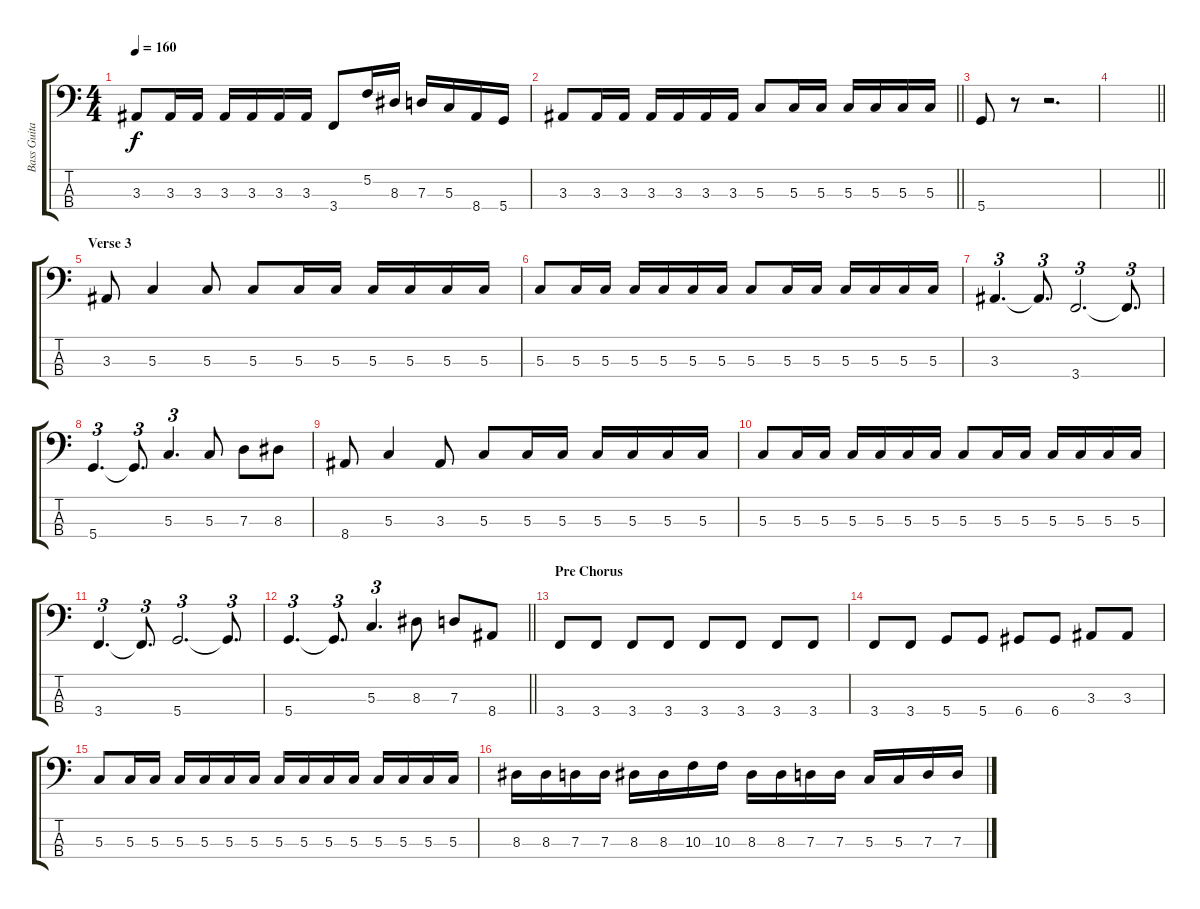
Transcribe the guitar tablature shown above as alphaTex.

\track ("Bass Guitar - Frédéric Leclercq" "Bass Guita") {instrument electricbasspick}
\staff {score tabs}
\tuning (F2 C2 G1 D1) {hide}
\ts (4 4)
\tempo 160
\clef f4
\ks c
3.3.8{dy f} 3.3.16 3.3.16 3.3.16 3.3.16 3.3.16 3.3.16 3.4.8 5.2.16 8.3.16 7.3.16 5.3.16 8.4.16 5.4.16 |
\barLineRight lightlight
3.3.8 3.3.16 3.3.16 3.3.16 3.3.16 3.3.16 3.3.16 5.3.8 5.3.16 5.3.16 5.3.16 5.3.16 5.3.16 5.3.16 |
\section ("" "")
5.4.8 r.8 r.2{d} |
\barLineRight lightlight
|
\section ("" "Verse 3")
3.3.8 5.3.4 5.3.8 5.3.8 5.3.16 5.3.16 5.3.16 5.3.16 5.3.16 5.3.16 |
5.3.8 5.3.16 5.3.16 5.3.16 5.3.16 5.3.16 5.3.16 5.3.8 5.3.16 5.3.16 5.3.16 5.3.16 5.3.16 5.3.16 |
3.3.4{d tu (3 2)} 3.3{t}.8{d tu (3 2)} 3.4.2{d tu (3 2)} 3.4{t}.8{d tu (3 2)} |
5.4.4{d tu (3 2)} 5.4{t}.8{d tu (3 2)} 5.3.4{d tu (3 2)} 5.3.8 7.3.8 8.3.8 |
8.4.8 5.3.4 3.3.8 5.3.8 5.3.16 5.3.16 5.3.16 5.3.16 5.3.16 5.3.16 |
5.3.8 5.3.16 5.3.16 5.3.16 5.3.16 5.3.16 5.3.16 5.3.8 5.3.16 5.3.16 5.3.16 5.3.16 5.3.16 5.3.16 |
3.4.4{d tu (3 2)} 3.4{t}.8{d tu (3 2)} 5.4.2{d tu (3 2)} 5.4{t}.8{d tu (3 2)} |
\barLineRight lightlight
5.4.4{d tu (3 2)} 5.4{t}.8{d tu (3 2)} 5.3.4{d tu (3 2)} 8.3.8 7.3.8 8.4.8 |
\section ("" "Pre Chorus")
3.4.8 3.4.8 3.4.8 3.4.8 3.4.8 3.4.8 3.4.8 3.4.8 |
3.4.8 3.4.8 5.4.8 5.4.8 6.4.8 6.4.8 3.3.8 3.3.8 |
5.3.8 5.3.16 5.3.16 5.3.16 5.3.16 5.3.16 5.3.16 5.3.16 5.3.16 5.3.16 5.3.16 5.3.16 5.3.16 5.3.16 5.3.16 |
8.3.16 8.3.16 7.3.16 7.3.16 8.3.16 8.3.16 10.3.16 10.3.16 8.3.16 8.3.16 7.3.16 7.3.16 5.3.16 5.3.16 7.3.16 7.3.16
